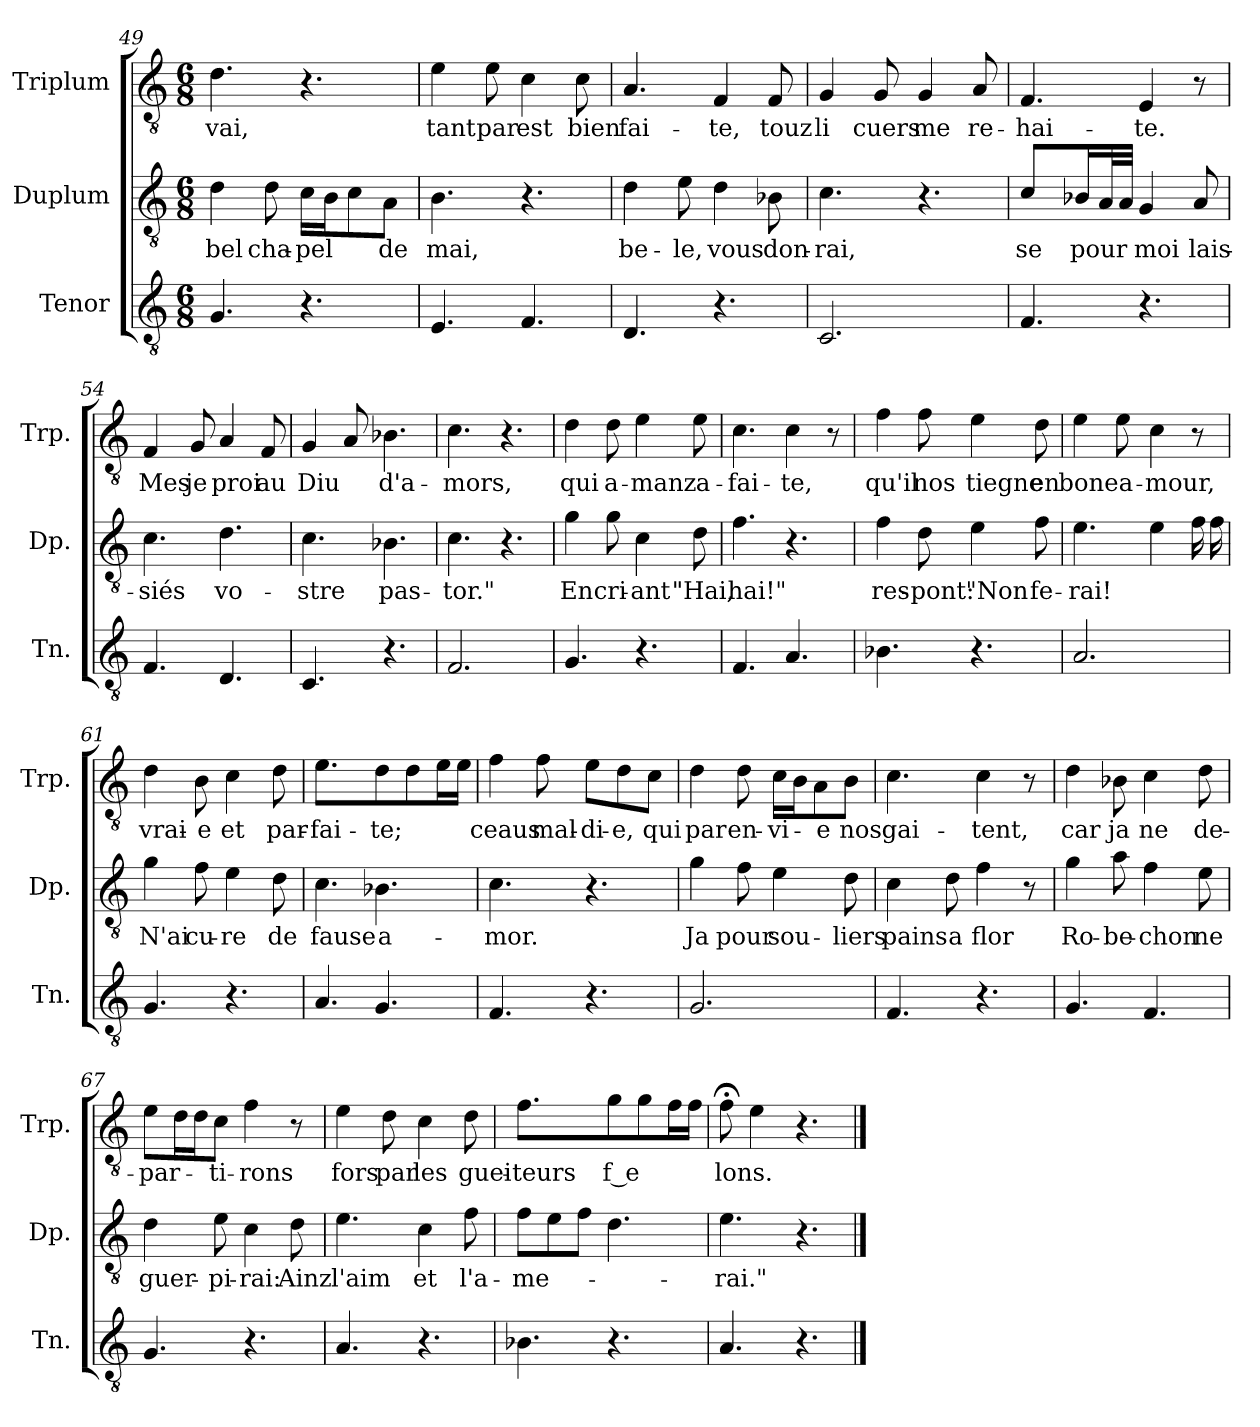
**kern	**kern	**text	**kern	**text
*part3	*part2	*part2	*part1	*part1
*staff3	*staff2	*staff2	*staff1	*staff1
*I"Tenor	*I"Duplum	*	*I"Triplum	*
*I'Tn.	*I'Dp.	*	*I'Trp.	*
*clefGv2	*clefGv2	*	*clefGv2	*
*k[]	*k[]	*	*k[]	*
*M6/8	*M6/8	*	*M6/8	*
=49	=49	=49	=49	=49
!	!	!LO:LY:b	!	!LO:LY:b
4.G/	4d\	bel	4.d\	-vai,
!	!	!LO:LY:b	!	!
.	8d\	cha-	.	.
!	!	!LO:LY:b	!	!
4.r	16c\LL	-pel	4.r	.
.	16B\J	.	.	.
.	8c\	.	.	.
!	!	!LO:LY:b	!	!
.	8A\J	de	.	.
=50	=50	=50	=50	=50
!	!	!LO:LY:b	!	!LO:LY:b
4.E/	4.B\	mai,	4e\	tant
!	!	!	!	!LO:LY:b
.	.	.	8e\	par
!	!	!	!	!LO:LY:b
4.F/	4.r	.	4c\	est
!	!	!	!	!LO:LY:b
.	.	.	8c\	bien
=51	=51	=51	=51	=51
!	!	!LO:LY:b	!	!LO:LY:b
4.D/	4d\	be-	4.A/	fai-
!	!	!LO:LY:b	!	!
.	8e\	-le,	.	.
!	!	!LO:LY:b	!	!LO:LY:b
4.r	4d\	vous	4F/	-te,
!	!	!LO:LY:b	!	!LO:LY:b
.	8B-i\	don-	8F/	touz
=52	=52	=52	=52	=52
!	!	!LO:LY:b	!	!LO:LY:b
2.C/	4.c\	-rai,	4G/	li
!	!	!	!	!LO:LY:b
.	.	.	8G/	cuers
!	!	!	!	!LO:LY:b
.	4.r	.	4G/	me
!	!	!	!	!LO:LY:b
.	.	.	8A/	re-
!!LO:PB:g=z
=53	=53	=53	=53	=53
!	!	!LO:LY:b	!	!LO:LY:b
4.F/	4c\	se	4.F/	-hai-
!	!	!LO:LY:b	!	!
.	16B-i/LL	pour	.	.
*	*tremolo	*	*	*
.	32A/	.	.	.
.	32A/JJJ	.	.	.
*	*Xtremolo	*	*	*
!	!	!LO:LY:b	!	!LO:LY:b
4.r	4G/	moi	4E/	-te.
!	!	!LO:LY:b	!	!
.	8A/	lais-	8r	.
=54	=54	=54	=54	=54
!	!	!LO:LY:b	!	!LO:LY:b
4.F/	4.c\	-siés	4F/	Mes
!	!	!	!	!LO:LY:b
.	.	.	8G/	je
!	!	!LO:LY:b	!	!LO:LY:b
4.D/	4.d\	vo-	4A/	proi
!	!	!	!	!LO:LY:b
.	.	.	8F/	au
=55	=55	=55	=55	=55
!	!	!LO:LY:b	!	!LO:LY:b
4.C/	4.c\	-stre	4G/	Diu
.	.	.	8A/	.
!	!	!LO:LY:b	!	!LO:LY:b
4.r	4.B-i\	pas-	4.B-X\	d'a-
=56	=56	=56	=56	=56
!	!	!LO:LY:b	!	!LO:LY:b
2.F/	4.c\	-tor."	4.c\	-mors,
.	4.r	.	4.r	.
=57	=57	=57	=57	=57
!	!	!LO:LY:b	!	!LO:LY:b
4.G/	4g\	En	4d\	qui
!	!	!LO:LY:b	!	!LO:LY:b
.	8g\	cri-	8d\	a-
!	!	!LO:LY:b	!	!LO:LY:b
4.r	4c\	-ant	4e\	-manz
!	!	!LO:LY:b	!	!LO:LY:b
.	8d\	"Hai,	8e\	a-
=58	=58	=58	=58	=58
!	!	!LO:LY:b	!	!LO:LY:b
4.F/	4.f\	hai!"	4.c\	-fai-
!	!	!	!	!LO:LY:b
4.A/	4.r	.	4c\	-te,
.	.	.	8r	.
!!LO:LB:g=z
=59	=59	=59	=59	=59
!	!	!LO:LY:b	!	!LO:LY:b
4.B-X\	4f\	res-	4f\	qu'il
!	!	!LO:LY:b	!	!LO:LY:b
.	8d\	-pont:	8f\	nos
!	!	!LO:LY:b	!	!LO:LY:b
4.r	4e\	"Non	4e\	tiegne
!	!	!LO:LY:b	!	!LO:LY:b
.	8f\	fe-	8d\	en
=60	=60	=60	=60	=60
!	!	!LO:LY:b	!	!LO:LY:b
2.A/	4.e\	-rai!	4e\	bone
!	!	!	!	!LO:LY:b
.	.	.	8e\	a-
!	!	!	!	!LO:LY:b
.	4e\	.	4c\	-mour,
*	*tremolo	*	*	*
.	16f\	.	8r	.
.	16f\	.	.	.
*	*Xtremolo	*	*	*
=61	=61	=61	=61	=61
!	!	!LO:LY:b	!	!LO:LY:b
4.G/	4g\	N'ai	4d\	vrai-
!	!	!LO:LY:b	!	!LO:LY:b
.	8f\	cu-	8B\	-e
!	!	!LO:LY:b	!	!LO:LY:b
4.r	4e\	-re	4c\	et
!	!	!LO:LY:b	!	!LO:LY:b
.	8d\	de	8d\	par-
=62	=62	=62	=62	=62
!	!	!LO:LY:b	!	!LO:LY:b
4.A/	4.c\	fause	4.e\	-fai-
!	!	!LO:LY:b	!	!LO:LY:b
4.G/	4.B-i\	a-	8d\L	-te;
.	.	.	8d\	.
*	*	*	*tremolo	*
.	.	.	16e\	.
.	.	.	16e\JJ	.
*	*	*	*Xtremolo	*
=63	=63	=63	=63	=63
!	!	!LO:LY:b	!	!LO:LY:b
4.F/	4.c\	-mor.	4f\	ceaus
!	!	!	!	!LO:LY:b
.	.	.	8f\	mal-
!	!	!	!	!LO:LY:b
4.r	4.r	.	8e\L	-di-
!	!	!	!	!LO:LY:b
.	.	.	8d\	-e,
!	!	!	!	!LO:LY:b
.	.	.	8c\J	qui
!!LO:LB:g=z
=64	=64	=64	=64	=64
!	!	!LO:LY:b	!	!LO:LY:b
2.G/	4g\	Ja	4d\	par
!	!	!LO:LY:b	!	!LO:LY:b
.	8f\	pour	8d\	en-
!	!	!LO:LY:b	!	!LO:LY:b
.	4e\	sou-	16c\LL	-vi-
.	.	.	16B\J	.
!	!	!	!	!LO:LY:b
.	.	.	8A\	-e
!	!	!LO:LY:b	!	!LO:LY:b
.	8d\	-liers	8B\J	nos
=65	=65	=65	=65	=65
!	!	!LO:LY:b	!	!LO:LY:b
4.F/	4c\	pains	4.c\	gai-
!	!	!LO:LY:b	!	!
.	8d\	a	.	.
!	!	!LO:LY:b	!	!LO:LY:b
4.r	4f\	flor	4c\	-tent,
.	8r	.	8r	.
=66	=66	=66	=66	=66
!	!	!LO:LY:b	!	!LO:LY:b
4.G/	4g\	Ro-	4d\	car
!	!	!LO:LY:b	!	!LO:LY:b
.	8a\	-be-	8B-X\	ja
!	!	!LO:LY:b	!	!LO:LY:b
4.F/	4f\	-chon	4c\	ne
!	!	!LO:LY:b	!	!LO:LY:b
.	8e\	ne	8d\	de-
=67	=67	=67	=67	=67
!	!	!LO:LY:b	!	!LO:LY:b
4.G/	4d\	guer-	8e\L	-par-
*	*	*	*tremolo	*
.	.	.	16d\	.
.	.	.	16d\	.
*	*	*	*Xtremolo	*
!	!	!LO:LY:b	!	!LO:LY:b
.	8e\	-pi-	8c\J	-ti-
!	!	!LO:LY:b	!	!LO:LY:b
4.r	4c\	-rai:	4f\	-rons
!	!	!LO:LY:b	!	!
.	8d\	Ainz	8r	.
=68	=68	=68	=68	=68
!	!	!LO:LY:b	!	!LO:LY:b
4.A/	4.e\	l'aim	4e\	fors
!	!	!	!	!LO:LY:b
.	.	.	8d\	par
!	!	!LO:LY:b	!	!LO:LY:b
4.r	4c\	et	4c\	les
!	!	!LO:LY:b	!	!LO:LY:b
.	8f\	l'a-	8d\	guei-
=69	=69	=69	=69	=69
!	!	!LO:LY:b	!	!LO:LY:b
4.B-X\	8f\L	-me-	4.f\	-teurs
.	8e\	.	.	.
.	8f\J	.	.	.
!	!	!	!	!LO:LY:b
4.r	4.d\	.	8g\L	f e
.	.	.	8g\	.
*	*	*	*tremolo	*
.	.	.	16f\	.
.	.	.	16f\JJ	.
*	*	*	*Xtremolo	*
!!LO:PB:g=z
=70	=70	=70	=70	=70
!	!	!LO:LY:b	!	!LO:LY:b
4.A/	4.e\	-rai."	8f;<\	-lons.
.	.	.	4e\	.
4.r	4.r	.	4.r	.
==	==	==	==	==
*-	*-	*-	*-	*-
